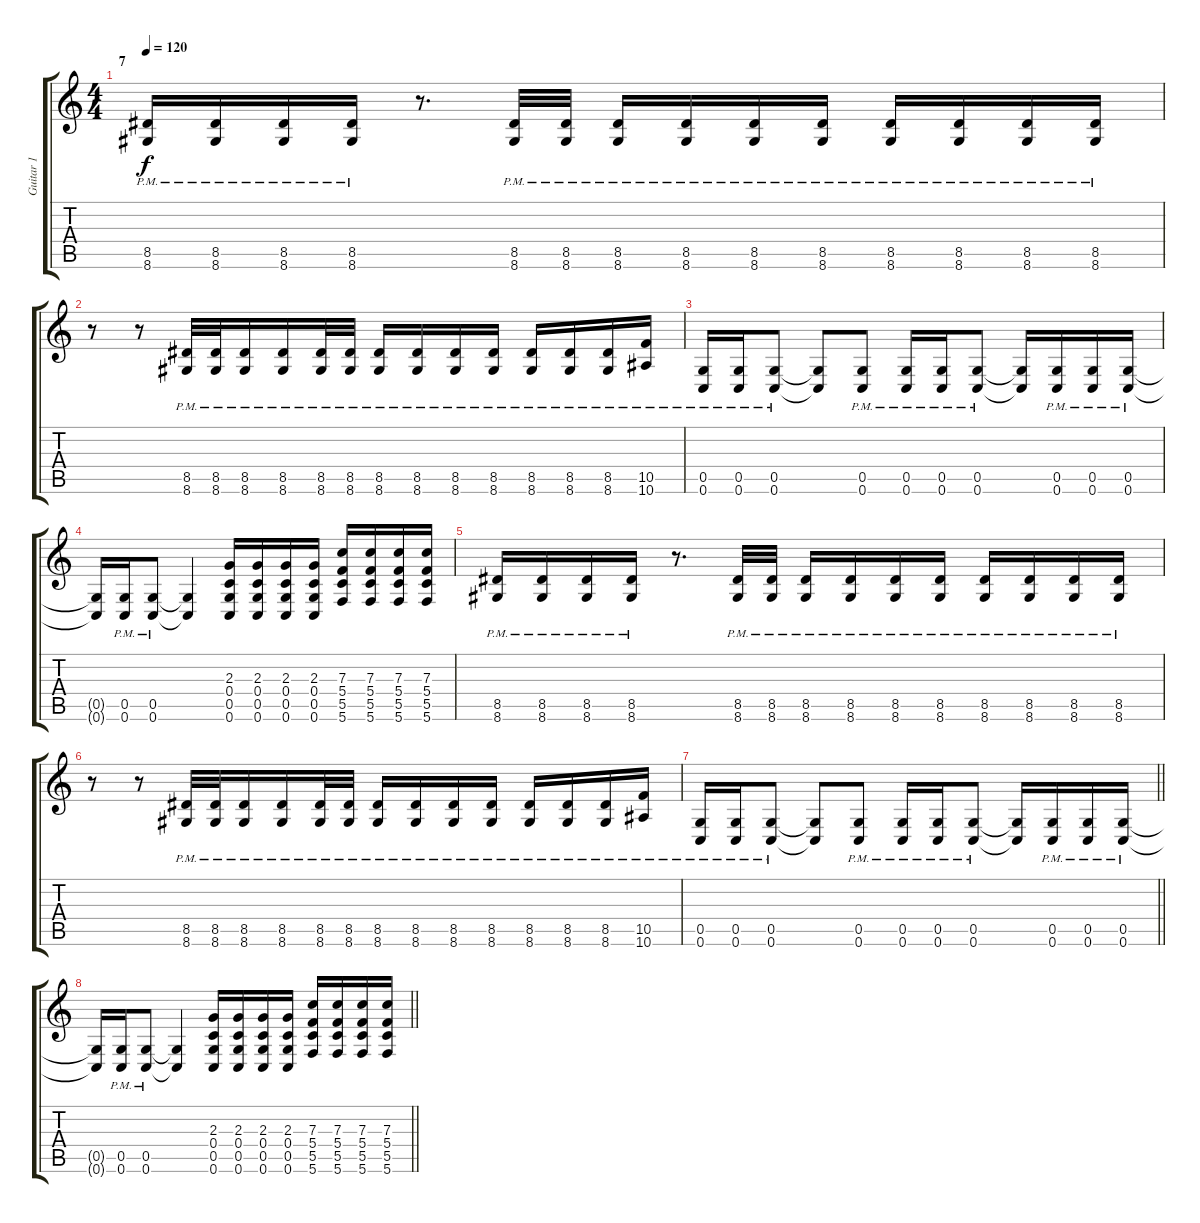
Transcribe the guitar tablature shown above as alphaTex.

\track ("Guitar 1" "Guitar 1") {instrument distortionguitar}
\staff {score tabs}
\tuning (D4 A3 F3 C3 G2 C2) {hide}
\ts (4 4)
\section ("" "7")
\tempo 120
\clef g2
\ks c
(8.5{pm} 8.6{pm}).16{dy f} (8.5{pm} 8.6{pm}).16 (8.5{pm} 8.6{pm}).16 (8.5{pm} 8.6{pm}).16 r.8{d} (8.5{pm} 8.6{pm}).32 (8.5{pm} 8.6{pm}).32 (8.5{pm} 8.6{pm}).16 (8.5{pm} 8.6{pm}).16 (8.5{pm} 8.6{pm}).16 (8.5{pm} 8.6{pm}).16 (8.5{pm} 8.6{pm}).16 (8.5{pm} 8.6{pm}).16 (8.5{pm} 8.6{pm}).16 (8.5{pm} 8.6{pm}).16 |
r.8 r.8 (8.5{pm} 8.6{pm}).32 (8.5{pm} 8.6{pm}).32 (8.5{pm} 8.6{pm}).16 (8.5{pm} 8.6{pm}).16 (8.5{pm} 8.6{pm}).32 (8.5{pm} 8.6{pm}).32 (8.5{pm} 8.6{pm}).16 (8.5{pm} 8.6{pm}).16 (8.5{pm} 8.6{pm}).16 (8.5{pm} 8.6{pm}).16 (8.5{pm} 8.6{pm}).16 (8.5{pm} 8.6{pm}).16 (8.5{pm} 8.6{pm}).16 (10.5{pm} 10.6{pm}).16 |
(0.5{pm} 0.6{pm}).16 (0.5{pm} 0.6{pm}).16 (0.5{pm} 0.6{pm}).8 (0.5{t} 0.6{t}).8 (0.5{pm} 0.6{pm}).8 (0.5{pm} 0.6{pm}).16 (0.5{pm} 0.6{pm}).16 (0.5{pm} 0.6{pm}).8 (0.5{t} 0.6{t}).16 (0.5{pm} 0.6{pm}).16 (0.5{pm} 0.6{pm}).16 (0.5{pm} 0.6{pm}).16 |
(0.5{t} 0.6{t}).16 (0.5{pm} 0.6{pm}).16 (0.5{pm} 0.6{pm}).8 (0.5{t} 0.6{t}).4 (2.3 0.4 0.5 0.6).16 (2.3 0.4 0.5 0.6).16 (2.3 0.4 0.5 0.6).16 (2.3 0.4 0.5 0.6).16 (7.3 5.4 5.5 5.6).16 (7.3 5.4 5.5 5.6).16 (7.3 5.4 5.5 5.6).16 (7.3 5.4 5.5 5.6).16 |
(8.5{pm} 8.6{pm}).16 (8.5{pm} 8.6{pm}).16 (8.5{pm} 8.6{pm}).16 (8.5{pm} 8.6{pm}).16 r.8{d} (8.5{pm} 8.6{pm}).32 (8.5{pm} 8.6{pm}).32 (8.5{pm} 8.6{pm}).16 (8.5{pm} 8.6{pm}).16 (8.5{pm} 8.6{pm}).16 (8.5{pm} 8.6{pm}).16 (8.5{pm} 8.6{pm}).16 (8.5{pm} 8.6{pm}).16 (8.5{pm} 8.6{pm}).16 (8.5{pm} 8.6{pm}).16 |
r.8 r.8 (8.5{pm} 8.6{pm}).32 (8.5{pm} 8.6{pm}).32 (8.5{pm} 8.6{pm}).16 (8.5{pm} 8.6{pm}).16 (8.5{pm} 8.6{pm}).32 (8.5{pm} 8.6{pm}).32 (8.5{pm} 8.6{pm}).16 (8.5{pm} 8.6{pm}).16 (8.5{pm} 8.6{pm}).16 (8.5{pm} 8.6{pm}).16 (8.5{pm} 8.6{pm}).16 (8.5{pm} 8.6{pm}).16 (8.5{pm} 8.6{pm}).16 (10.5{pm} 10.6{pm}).16 |
\barLineRight lightlight
(0.5{pm} 0.6{pm}).16 (0.5{pm} 0.6{pm}).16 (0.5{pm} 0.6{pm}).8 (0.5{t} 0.6{t}).8 (0.5{pm} 0.6{pm}).8 (0.5{pm} 0.6{pm}).16 (0.5{pm} 0.6{pm}).16 (0.5{pm} 0.6{pm}).8 (0.5{t} 0.6{t}).16 (0.5{pm} 0.6{pm}).16 (0.5{pm} 0.6{pm}).16 (0.5{pm} 0.6{pm}).16 |
\barLineRight lightlight
(0.5{t} 0.6{t}).16 (0.5{pm} 0.6{pm}).16 (0.5{pm} 0.6{pm}).8 (0.5{t} 0.6{t}).4 (2.3 0.4 0.5 0.6).16 (2.3 0.4 0.5 0.6).16 (2.3 0.4 0.5 0.6).16 (2.3 0.4 0.5 0.6).16 (7.3 5.4 5.5 5.6).16 (7.3 5.4 5.5 5.6).16 (7.3 5.4 5.5 5.6).16 (7.3 5.4 5.5 5.6).16
